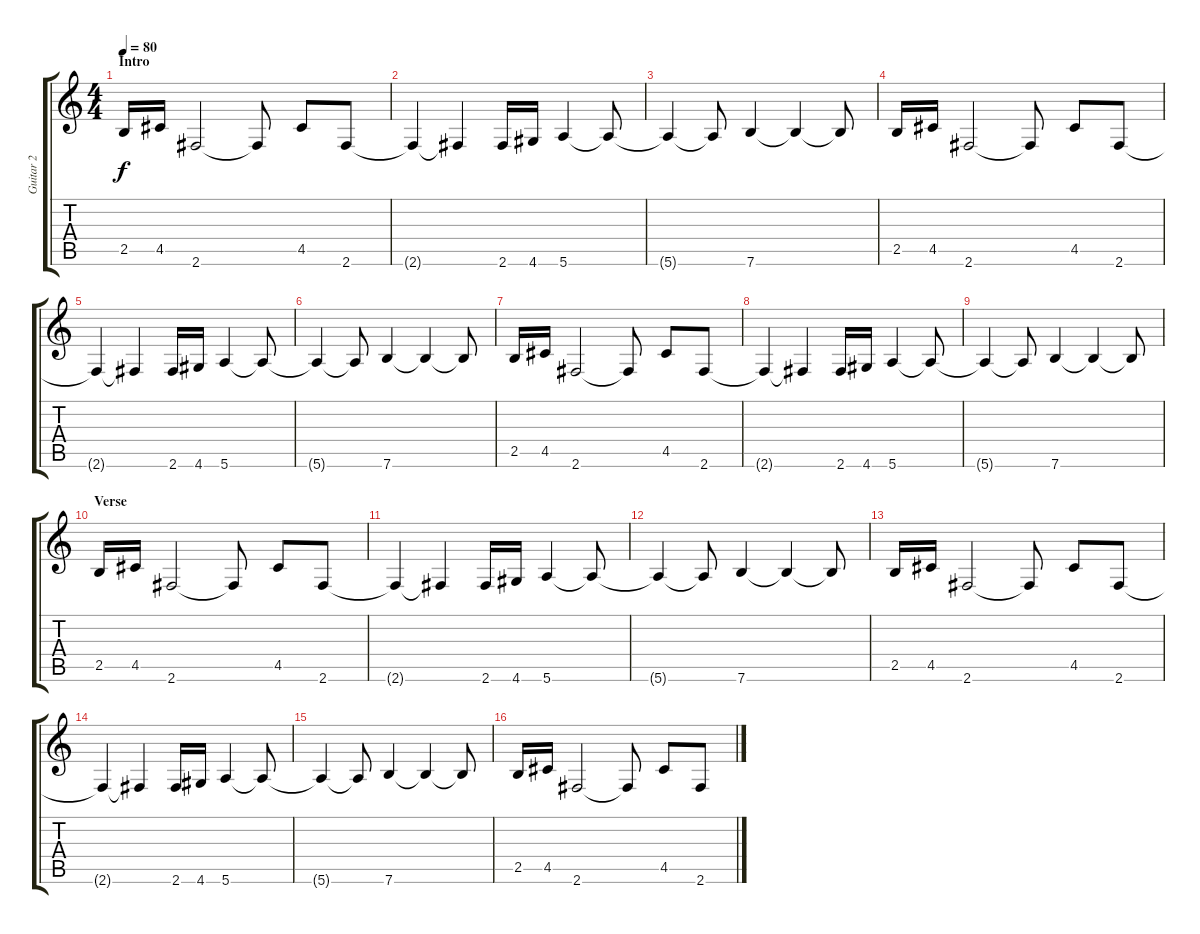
\track ("Guitar 2" "Guitar 2") {instrument acousticguitarsteel}
\staff {score tabs}
\tuning (E4 B3 G3 D3 A2 E2) {hide}
\ts (4 4)
\section ("" "Intro")
\tempo 80
\clef g2
\ks c
2.5.16{dy f volume 2 instrument acousticguitarsteel} 4.5.16 2.6.2 2.6{t}.8 4.5.8 2.6.8 |
2.6{t}.4{volume 4} 2.6{t}.4 2.6.16{volume 6} 4.6.16 5.6.4 5.6{t}.8 |
5.6{t}.4 5.6{t}.8 7.6.4{volume 8} 7.6{t}.4 7.6{t}.8 |
2.5.16{volume 11} 4.5.16 2.6.2 2.6{t}.8 4.5.8 2.6.8{volume 12} |
2.6{t}.4 2.6{t}.4 2.6.16 4.6.16 5.6.4 5.6{t}.8 |
5.6{t}.4 5.6{t}.8 7.6.4 7.6{t}.4 7.6{t}.8 |
2.5.16 4.5.16 2.6.2 2.6{t}.8 4.5.8 2.6.8 |
2.6{t}.4 2.6{t}.4 2.6.16 4.6.16 5.6.4 5.6{t}.8 |
5.6{t}.4 5.6{t}.8 7.6.4 7.6{t}.4 7.6{t}.8 |
\section ("" "Verse")
2.5.16 4.5.16 2.6.2 2.6{t}.8 4.5.8 2.6.8 |
2.6{t}.4 2.6{t}.4 2.6.16 4.6.16 5.6.4 5.6{t}.8 |
5.6{t}.4 5.6{t}.8 7.6.4 7.6{t}.4 7.6{t}.8 |
2.5.16 4.5.16 2.6.2 2.6{t}.8 4.5.8 2.6.8 |
2.6{t}.4 2.6{t}.4 2.6.16 4.6.16 5.6.4 5.6{t}.8 |
5.6{t}.4 5.6{t}.8 7.6.4 7.6{t}.4 7.6{t}.8 |
2.5.16 4.5.16 2.6.2 2.6{t}.8 4.5.8 2.6.8
